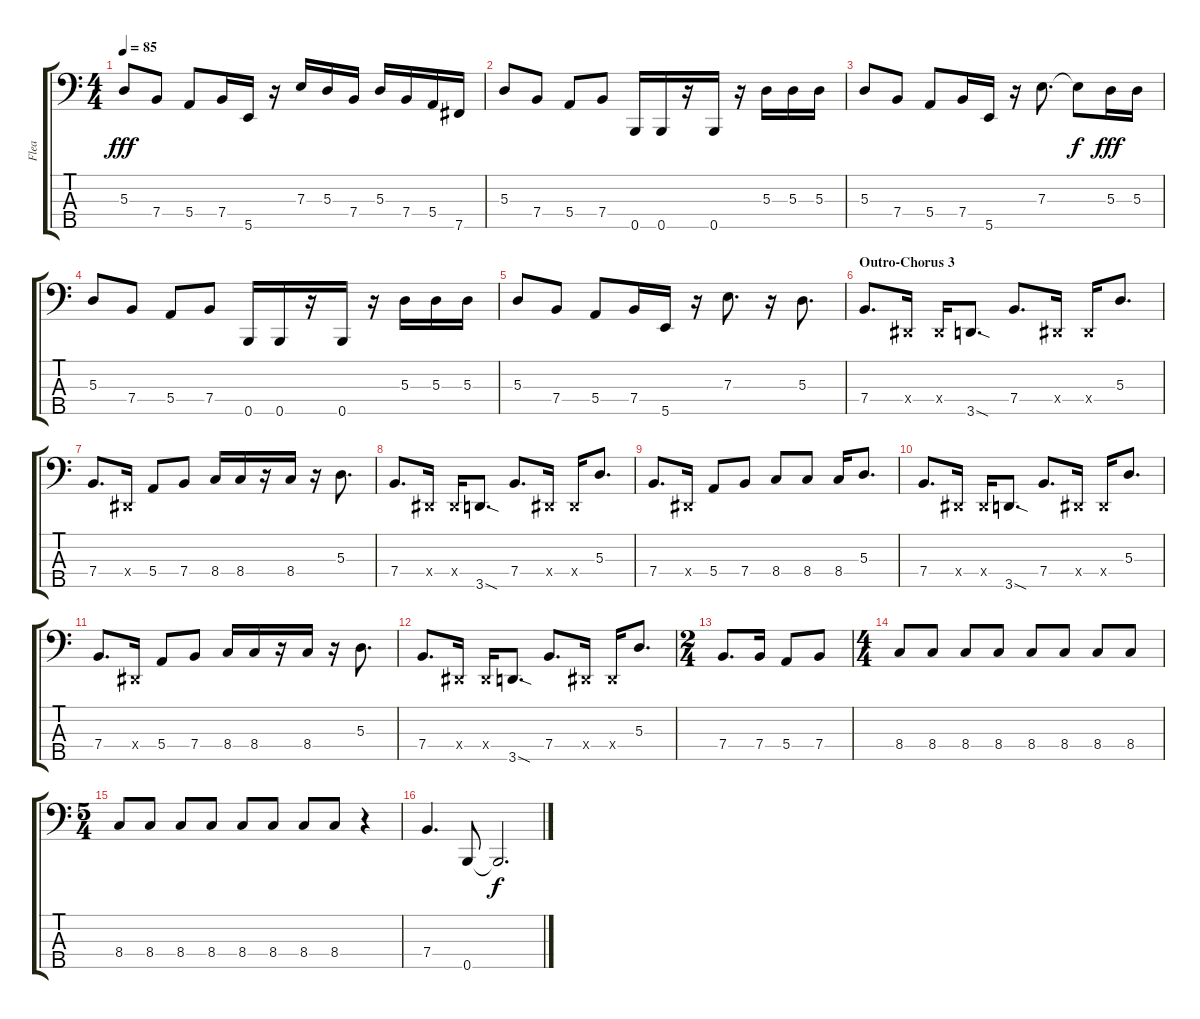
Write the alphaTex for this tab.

\track ("Flea" "Flea") {instrument slapbass1}
\staff {score tabs}
\tuning (G2 D2 A1 E1 B0) {hide}
\ts (4 4)
\tempo 85
\clef f4
\ks c
5.3.8{dy fff} 7.4.8 5.4.8 7.4.16 5.5.16 r.16 7.3.16 5.3.16 7.4.16 5.3.16 7.4.16 5.4.16 7.5.16 |
5.3.8 7.4.8 5.4.8 7.4.8 0.5.16 0.5.16 r.16 0.5.16 r.16 5.3.16 5.3.16 5.3.16 |
5.3.8 7.4.8 5.4.8 7.4.16 5.5.16 r.16 7.3.8{d} 7.3{t}.8{dy f} 5.3.16{dy fff} 5.3.16 |
5.3.8 7.4.8 5.4.8 7.4.8 0.5.16 0.5.16 r.16 0.5.16 r.16 5.3.16 5.3.16 5.3.16 |
5.3.8 7.4.8 5.4.8 7.4.16 5.5.16 r.16 7.3.8{d} r.16 5.3.8{d} |
\section ("" "Outro-Chorus 3")
7.4.8{d} -1.4{x}.16 -1.4{x}.16 3.5{sod}.8{d} 7.4.8{d} -1.4{x}.16 -1.4{x}.16 5.3.8{d} |
7.4.8{d} -1.4{x}.16 5.4.8 7.4.8 8.4.16 8.4.16 r.16 8.4.16 r.16 5.3.8{d} |
7.4.8{d} -1.4{x}.16 -1.4{x}.16 3.5{sod}.8{d} 7.4.8{d} -1.4{x}.16 -1.4{x}.16 5.3.8{d} |
7.4.8{d} -1.4{x}.16 5.4.8 7.4.8 8.4.8 8.4.8 8.4.16 5.3.8{d} |
7.4.8{d} -1.4{x}.16 -1.4{x}.16 3.5{sod}.8{d} 7.4.8{d} -1.4{x}.16 -1.4{x}.16 5.3.8{d} |
7.4.8{d} -1.4{x}.16 5.4.8 7.4.8 8.4.16 8.4.16 r.16 8.4.16 r.16 5.3.8{d} |
7.4.8{d} -1.4{x}.16 -1.4{x}.16 3.5{sod}.8{d} 7.4.8{d} -1.4{x}.16 -1.4{x}.16 5.3.8{d} |
\ts (2 4)
7.4.8{d} 7.4.16 5.4.8 7.4.8 |
\ts (4 4)
8.4.8 8.4.8 8.4.8 8.4.8 8.4.8 8.4.8 8.4.8 8.4.8 |
\ts (5 4)
8.4.8 8.4.8 8.4.8 8.4.8 8.4.8 8.4.8 8.4.8 8.4.8 r.4 |
7.4.4{d} 0.5.8 0.5{t}.2{d dy f}
